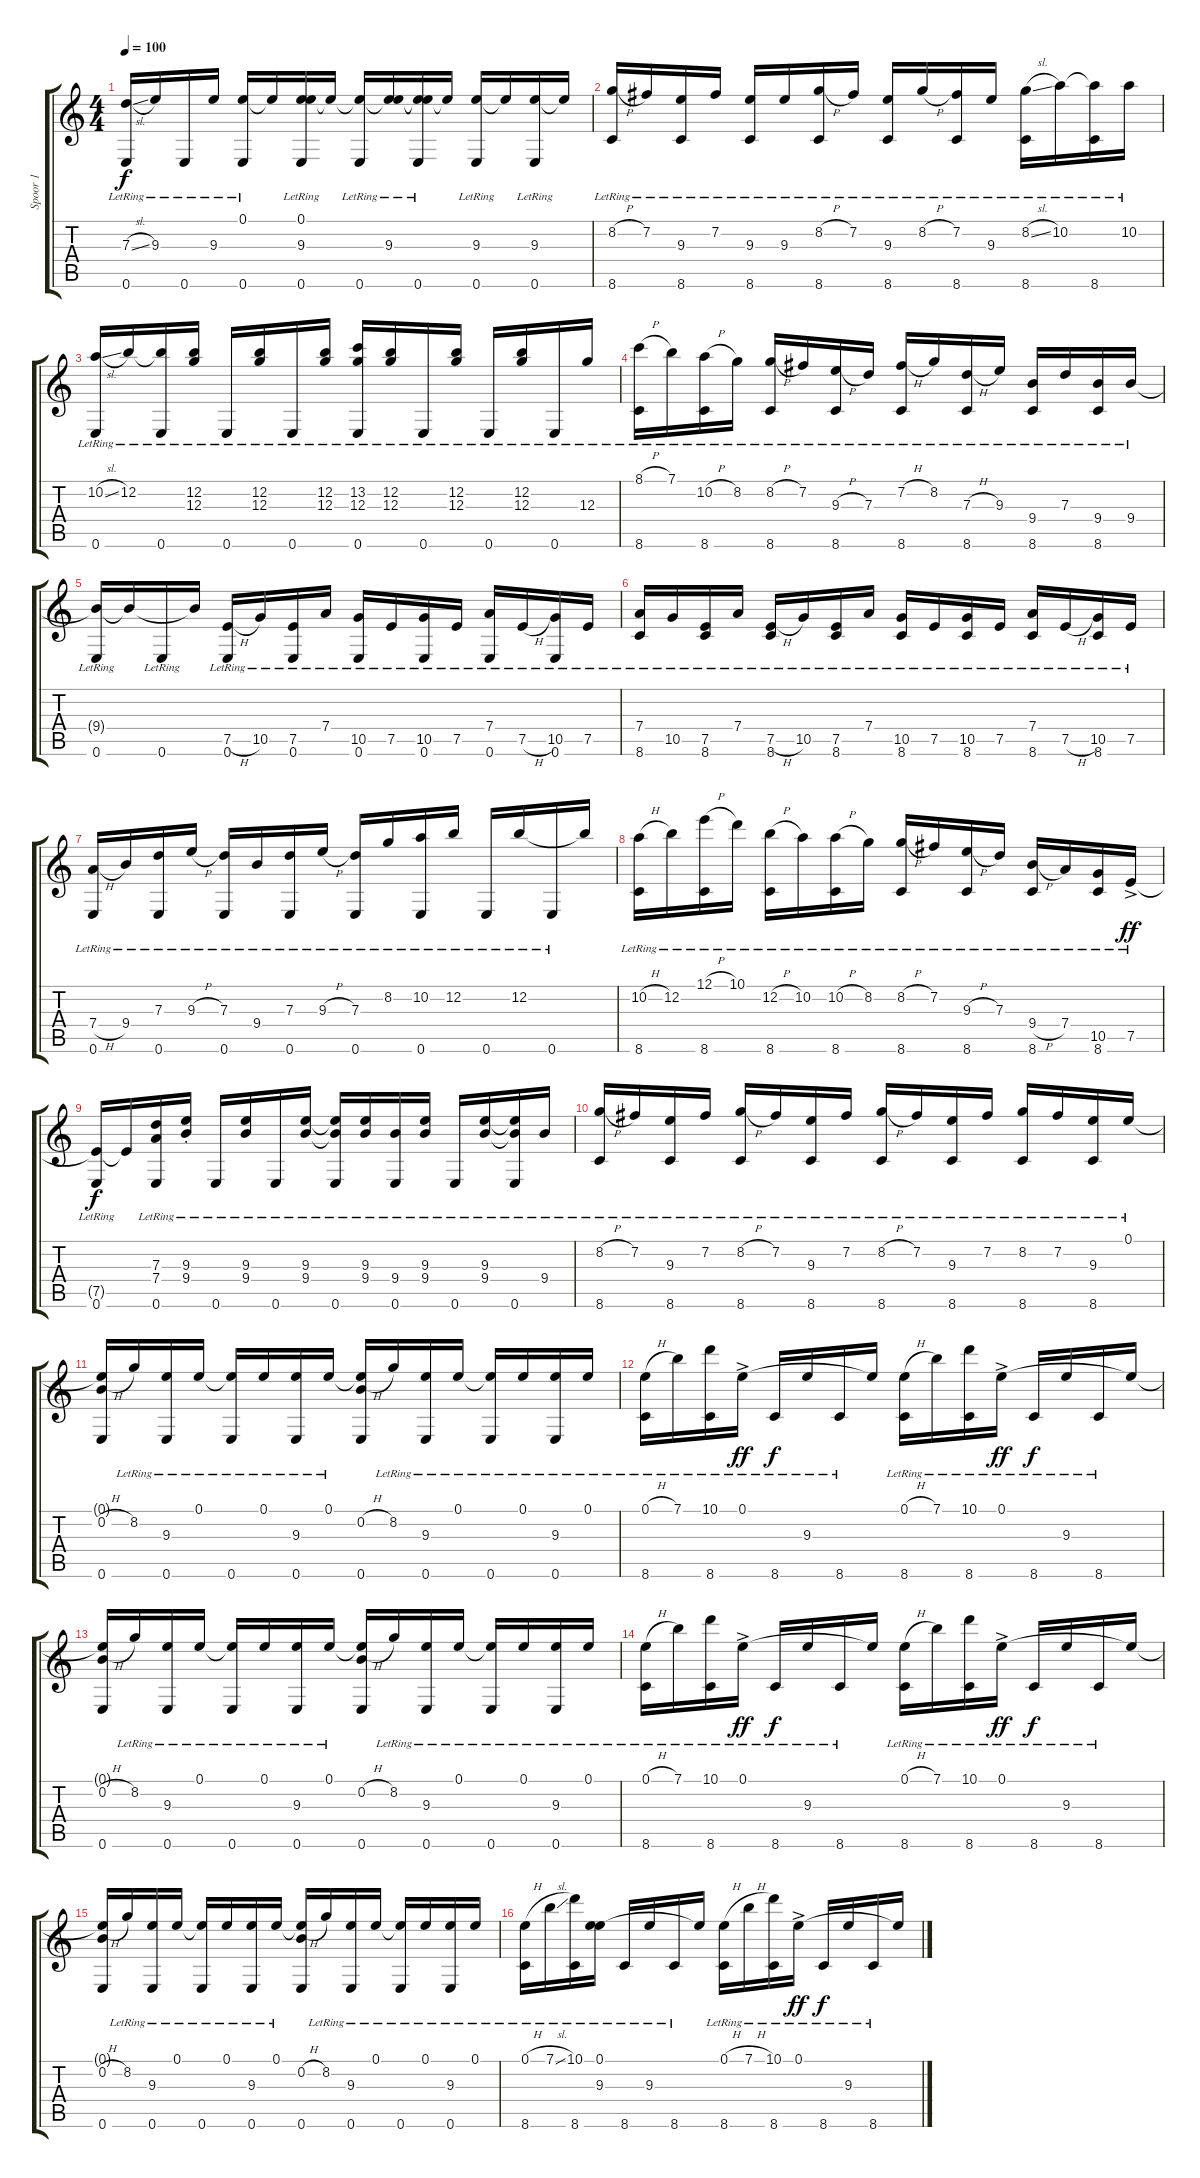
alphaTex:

\track ("Spoor 1" "Spoor 1") {instrument acousticguitarsteel}
\staff {score tabs}
\tuning (E4 B3 G3 D3 A2 E2) {hide}
\ts (4 4)
\tempo 100
\clef g2
\ks c
(7.3{sl lr} 0.6{lr}).16{dy f} 9.3{lr}.16 0.6{lr}.16 9.3{lr}.16 (0.1{lr} 0.6{lr}).16 0.1{t}.16 (0.1{lr} 9.3{lr} 0.6{lr}).16 0.1{t}.16 (0.1{t} 0.6{lr}).16 (0.1{t} 9.3{lr}).16 (0.1{t} 9.3{t} 0.6{lr}).16 9.3{t}.16 (9.3{lr} 0.6{lr}).16 9.3{t}.16 (9.3{lr} 0.6{lr}).16 9.3{t}.16 |
(8.2{h lr} 8.6{lr}).16 7.2{lr}.16 (9.3{lr} 8.6{lr}).16 7.2{lr}.16 (9.3{lr} 8.6{lr}).16 9.3{lr}.16 (8.2{h lr} 8.6{lr}).16 7.2{lr}.16 (9.3{lr} 8.6{lr}).16 8.2{h lr}.16 (7.2{lr} 8.6{lr}).16 9.3{lr}.16 (8.2{sl lr} 8.6{lr}).16 10.2{lr}.16 (10.2{t} 8.6{lr}).16 10.2{lr}.16 |
(10.2{sl lr} 0.6{lr}).16 12.2{lr}.16 (12.2{t} 0.6{lr}).16 (12.2{lr} 12.3{lr}).16 0.6{lr}.16 (12.2{lr} 12.3{lr}).16 0.6{lr}.16 (12.2{lr} 12.3{lr}).16 (13.2 12.3{lr} 0.6).16 (12.2{lr} 12.3{lr}).16 0.6{lr}.16 (12.2{lr} 12.3{lr}).16 0.6{lr}.16 (12.2{lr} 12.3{lr}).16 0.6{lr}.16 12.3{lr}.16 |
(8.1{h lr} 8.6{lr}).16 7.1{lr}.16 (10.2{h lr} 8.6{lr}).16 8.2{lr}.16 (8.2{h lr} 8.6{lr}).16 7.2{lr}.16 (9.3{h lr} 8.6{lr}).16 7.3{lr}.16 (7.2{h lr} 8.6{lr}).16 8.2{lr}.16 (7.3{h lr} 8.6{lr}).16 9.3{lr}.16 (9.4{lr} 8.6{lr}).16 7.3{lr}.16 (9.4{lr} 8.6{lr}).16 9.4{lr}.16 |
(9.4{t} 0.6{lr}).16 9.4{t}.16 0.6{lr}.16 9.4{t}.16 (7.5{h lr} 0.6{lr}).16 10.5{lr}.16 (7.5 0.6{lr}).16 7.4{lr}.16 (10.5{lr} 0.6{lr}).16 7.5{lr}.16 (10.5 0.6{lr}).16 7.5{lr}.16 (7.4{lr} 0.6{lr}).16 7.5{h lr}.16 (10.5{lr} 0.6{lr}).16 7.5{lr}.16 |
(7.4{lr} 8.6{lr}).16 10.5{lr}.16 (7.5{lr} 8.6{lr}).16 7.4{lr}.16 (7.5{h lr} 8.6{lr}).16 10.5{lr}.16 (7.5{lr} 8.6{lr}).16 7.4{lr}.16 (10.5{lr} 8.6{lr}).16 7.5{lr}.16 (10.5{lr} 8.6{lr}).16 7.5{lr}.16 (7.4{lr} 8.6{lr}).16 7.5{h lr}.16 (10.5{lr} 8.6{lr}).16 7.5{lr}.16 |
(7.4{h lr} 0.6{lr}).16 9.4{lr}.16 (7.3{lr} 0.6{lr}).16 9.3{h lr}.16 (7.3{lr} 0.6{lr}).16 9.4{lr}.16 (7.3 0.6{lr}).16 9.3{h lr}.16 (7.3{lr} 0.6{lr}).16 8.2{lr}.16 (10.2 0.6{lr}).16 12.2{lr}.16 0.6{lr}.16 12.2{lr}.16 0.6{lr}.16 12.2{t}.16 |
(10.2{h lr} 8.6{lr}).16 12.2{lr}.16 (12.1{h lr} 8.6{lr}).16 10.1{lr}.16 (12.2{h lr} 8.6{lr}).16 10.2{lr}.16 (10.2{h lr} 8.6{lr}).16 8.2{lr}.16 (8.2{h lr} 8.6{lr}).16 7.2{lr}.16 (9.3{h lr} 8.6{lr}).16 7.3{lr}.16 (9.4{h lr} 8.6{lr}).16 7.4{lr}.16 (10.5 8.6{lr}).16 7.5{ac lr}.16{dy ff} |
(7.5{t} 0.6{lr}).16{dy f} 7.5{t}.16 (7.3{lr} 7.4{lr} 0.6{lr}).16 (9.3{st lr} 9.4{st lr}).16 0.6{lr}.16 (9.3{lr} 9.4{lr}).16 0.6{lr}.16 (9.3{lr} 9.4{lr}).16 (9.3{t} 9.4{t} 0.6{lr}).16 (9.3{lr} 9.4{lr}).16 (9.4{lr} 0.6{lr}).16 (9.3{lr} 9.4{lr}).16 0.6{lr}.16 (9.3{lr} 9.4{lr}).16 (9.3{t} 9.4{t} 0.6{lr}).16 9.4{lr}.16 |
(8.2{h lr} 8.6{lr}).16 7.2{lr}.16 (9.3{lr} 8.6{lr}).16 7.2{lr}.16 (8.2{h lr} 8.6{lr}).16 7.2{lr}.16 (9.3{lr} 8.6{lr}).16 7.2{lr}.16 (8.2{h lr} 8.6{lr}).16 7.2{lr}.16 (9.3{lr} 8.6{lr}).16 7.2{lr}.16 (8.2{lr} 8.6{lr}).16 7.2{lr}.16 (9.3{lr} 8.6{lr}).16 0.1{lr}.16 |
(0.1{t} 0.2{h} 0.6).16 8.2{lr}.16 (9.3{lr} 0.6{lr}).16 0.1{lr}.16 (0.1{t} 0.6{lr}).16 0.1{lr}.16 (9.3 0.6{lr}).16 0.1{lr}.16 (0.1{t} 0.2{h} 0.6).16 8.2{lr}.16 (9.3{lr} 0.6{lr}).16 0.1{lr}.16 (0.1{t} 0.6{lr}).16 0.1{lr}.16 (9.3 0.6{lr}).16 0.1{lr}.16 |
(0.1{h lr} 8.6{lr}).16 7.1{lr}.16 (10.1{lr} 8.6{lr}).16 0.1{ac lr}.16{dy ff} 8.6{lr}.16{dy f} 9.3{lr}.16 8.6{lr}.16 0.1{t}.16 (0.1{h lr} 8.6{lr}).16 7.1{lr}.16 (10.1{lr} 8.6{lr}).16 0.1{ac lr}.16{dy ff} 8.6{lr}.16{dy f} 9.3{lr}.16 8.6{lr}.16 0.1{t}.16 |
(0.1{t} 0.2{h} 0.6).16 8.2{lr}.16 (9.3{lr} 0.6{lr}).16 0.1{lr}.16 (0.1{t} 0.6{lr}).16 0.1{lr}.16 (9.3 0.6{lr}).16 0.1{lr}.16 (0.1{t} 0.2{h} 0.6).16 8.2{lr}.16 (9.3{lr} 0.6{lr}).16 0.1{lr}.16 (0.1{t} 0.6{lr}).16 0.1{lr}.16 (9.3 0.6{lr}).16 0.1{lr}.16 |
(0.1{h lr} 8.6{lr}).16 7.1{lr}.16 (10.1{lr} 8.6{lr}).16 0.1{ac lr}.16{dy ff} 8.6{lr}.16{dy f} 9.3{lr}.16 8.6{lr}.16 0.1{t}.16 (0.1{h lr} 8.6{lr}).16 7.1{lr}.16 (10.1{lr} 8.6{lr}).16 0.1{ac lr}.16{dy ff} 8.6{lr}.16{dy f} 9.3{lr}.16 8.6{lr}.16 0.1{t}.16 |
(0.1{t} 0.2{h} 0.6).16 8.2{lr}.16 (9.3{lr} 0.6{lr}).16 0.1{lr}.16 (0.1{t} 0.6{lr}).16 0.1{lr}.16 (9.3 0.6{lr}).16 0.1{lr}.16 (0.1{t} 0.2{h} 0.6).16 8.2{lr}.16 (9.3{lr} 0.6{lr}).16 0.1{lr}.16 (0.1{t} 0.6{lr}).16 0.1{lr}.16 (9.3 0.6{lr}).16 0.1{lr}.16 |
(0.1{h lr} 8.6{lr}).16 7.1{sl lr}.16 (10.1{lr} 8.6{lr}).16 (0.1{lr} 9.3{lr}).16 8.6{lr}.16 9.3{lr}.16 8.6{lr}.16 0.1{t}.16 (0.1{h lr} 8.6{lr}).16 7.1{h lr}.16 (10.1{lr} 8.6{lr}).16 0.1{ac lr}.16{dy ff} 8.6{lr}.16{dy f} 9.3{lr}.16 8.6{lr}.16 0.1{t}.16
